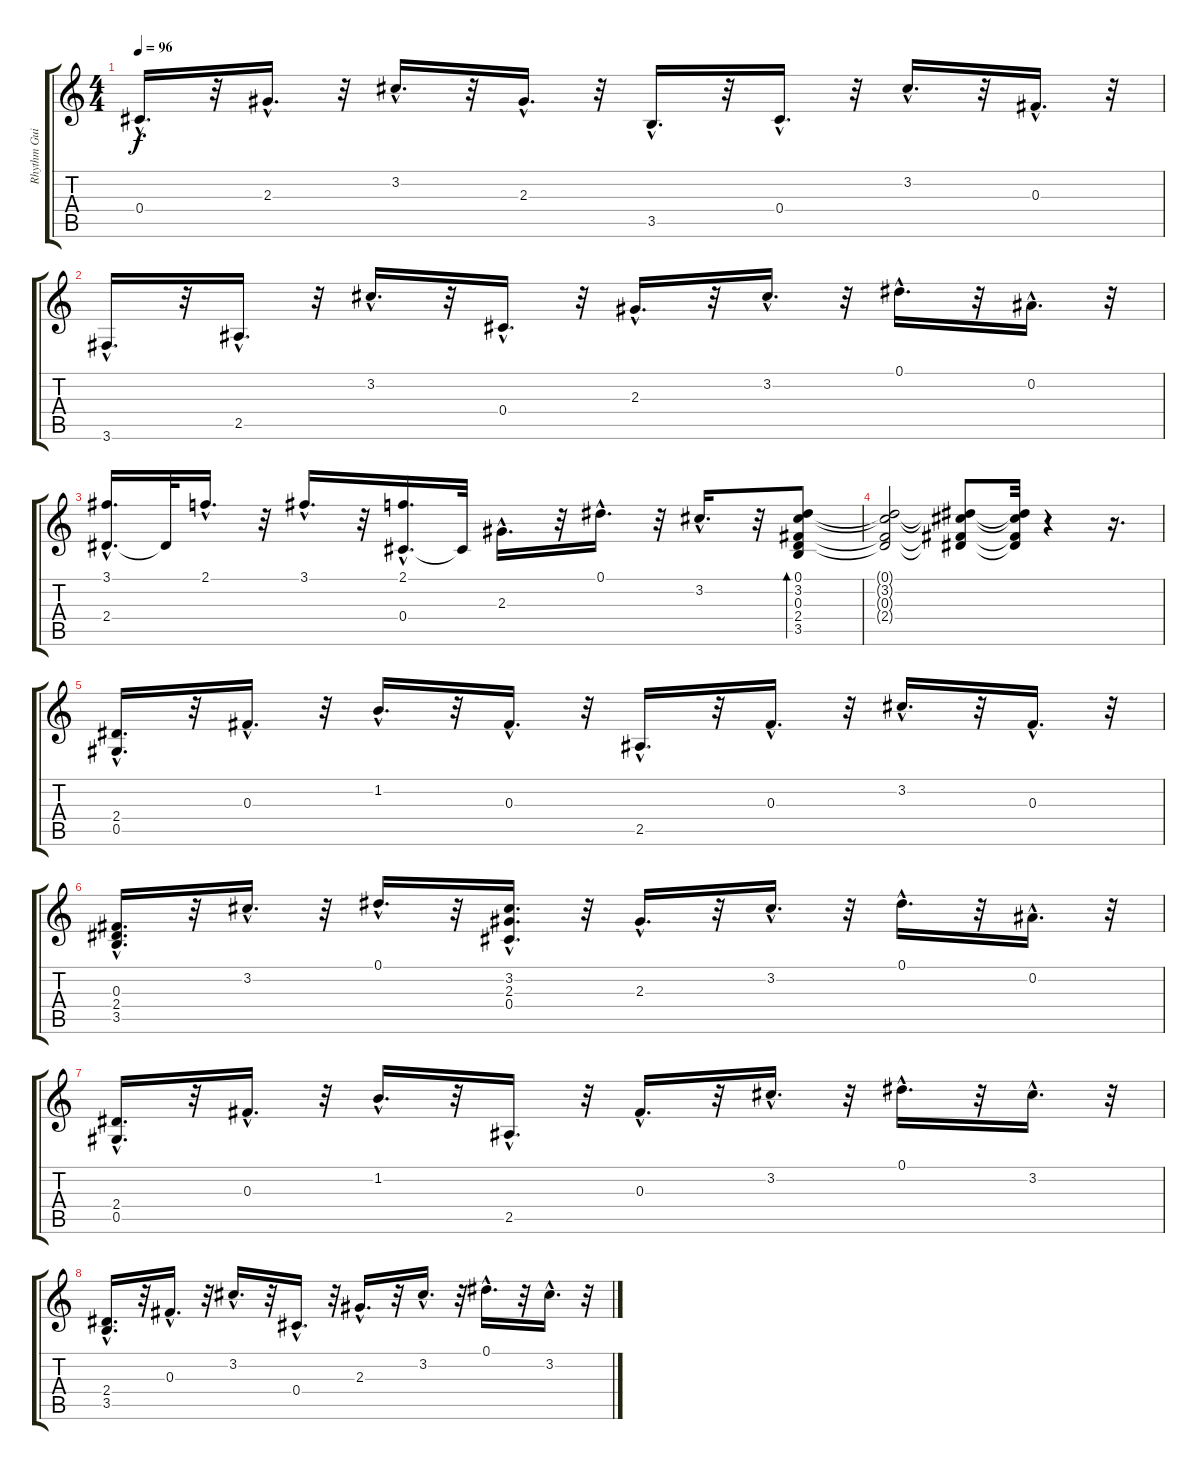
\track ("Rhythm Guitar" "Rhythm Gui") {instrument electricguitarclean}
\staff {score tabs}
\tuning (Eb4 Bb3 Gb3 Db3 Ab2 Eb2) {hide}
\ts (4 4)
\tempo 96
\clef g2
\ks c
0.4{hac}.16{d dy f} r.32 2.3{hac}.16{d} r.32 3.2{hac}.16{d} r.32 2.3{hac}.16{d} r.32 3.5{hac}.16{d} r.32 0.4{hac}.16{d} r.32 3.2{hac}.16{d} r.32 0.3{hac}.16{d} r.32 |
3.6{hac}.16{d} r.32 2.5{hac}.16{d} r.32 3.2{hac}.16{d} r.32 0.4{hac}.16{d} r.32 2.3{hac}.16{d} r.32 3.2{hac}.16{d} r.32 0.1{hac}.16{d} r.32 0.2{hac}.16{d} r.32 |
(3.1{hac} 2.4{hac}).16{d} 2.4{t}.32 2.1{hac}.16{d} r.32 3.1{hac}.16{d} r.32 (2.1{hac} 0.4{hac}).16{d} 0.4{t}.32 2.3{hac}.16{d} r.32 0.1{hac}.16{d} r.32 3.2{hac}.16{d} r.32 (0.1 3.2 0.3 2.4 3.5).8{bd 120} |
(0.1{t} 3.2{t} 0.3{t} 2.4{t}).2 (0.1{t} 3.2{t} 0.3{t} 2.4{t}).8 (0.1{t} 3.2{t} 0.3{t} 2.4{t}).32 r.4 r.16{d} |
(2.4{hac} 0.5{hac}).16{d} r.32 0.3{hac}.16{d} r.32 1.2{hac}.16{d} r.32 0.3{hac}.16{d} r.32 2.5{hac}.16{d} r.32 0.3{hac}.16{d} r.32 3.2{hac}.16{d} r.32 0.3{hac}.16{d} r.32 |
(0.3{hac} 2.4{hac} 3.5{hac}).16{d} r.32 3.2{hac}.16{d} r.32 0.1{hac}.16{d} r.32 (3.2{hac} 2.3{hac} 0.4{hac}).16{d} r.32 2.3{hac}.16{d} r.32 3.2{hac}.16{d} r.32 0.1{hac}.16{d} r.32 0.2{hac}.16{d} r.32 |
(2.4{hac} 0.5{hac}).16{d} r.32 0.3{hac}.16{d} r.32 1.2{hac}.16{d} r.32 2.5{hac}.16{d} r.32 0.3{hac}.16{d} r.32 3.2{hac}.16{d} r.32 0.1{hac}.16{d} r.32 3.2{hac}.16{d} r.32 |
(2.4{hac} 3.5{hac}).16{d} r.32 0.3{hac}.16{d} r.32 3.2{hac}.16{d} r.32 0.4{hac}.16{d} r.32 2.3{hac}.16{d} r.32 3.2{hac}.16{d} r.32 0.1{hac}.16{d} r.32 3.2{hac}.16{d} r.32
